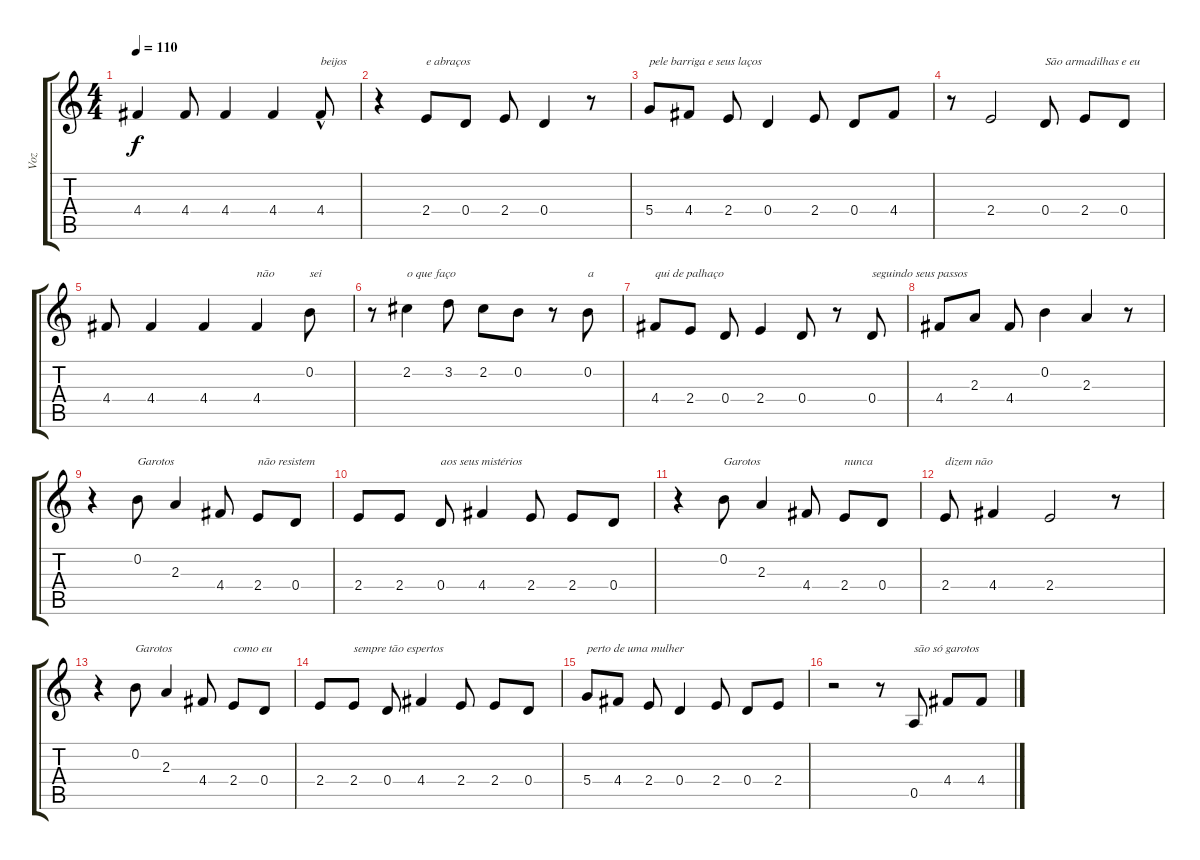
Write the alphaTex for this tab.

\track ("Voz" "Voz") {instrument contrabass}
\staff {score tabs}
\tuning (E4 B3 G3 D3 A2 E2) {hide}
\ts (4 4)
\tempo 110
\clef g2
\ks c
4.4.4{dy f} 4.4.8 4.4.4 4.4.4 4.4{hac}.8{txt "beijos"} |
r.4 2.4.8{txt "e abraços"} 0.4.8 2.4.8 0.4.4 r.8 |
5.4.8{txt "pele barriga e seus laços"} 4.4.8 2.4.8 0.4.4 2.4.8 0.4.8 4.4.8 |
r.8 2.4.2 0.4.8{txt "São armadilhas e eu"} 2.4.8 0.4.8 |
4.4.8 4.4.4 4.4.4 4.4.4{txt "não"} 0.2.8{txt "sei"} |
r.8 2.2.4{txt "o que faço"} 3.2.8 2.2.8 0.2.8 r.8 0.2.8{txt "a"} |
4.4.8{txt "qui de palhaço"} 2.4.8 0.4.8 2.4.4 0.4.8 r.8 0.4.8{txt "seguindo seus passos"} |
4.4.8 2.3.8 4.4.8 0.2.4 2.3.4 r.8 |
r.4 0.2.8{txt "Garotos"} 2.3.4 4.4.8 2.4.8{txt "não resistem"} 0.4.8 |
2.4.8 2.4.8 0.4.8{txt "aos seus mistérios"} 4.4.4 2.4.8 2.4.8 0.4.8 |
r.4 0.2.8{txt "Garotos"} 2.3.4 4.4.8 2.4.8{txt "nunca"} 0.4.8 |
2.4.8{txt "dizem não"} 4.4.4 2.4.2 r.8 |
r.4 0.2.8{txt "Garotos"} 2.3.4 4.4.8 2.4.8{txt "como eu"} 0.4.8 |
2.4.8 2.4.8{txt "sempre tão espertos"} 0.4.8 4.4.4 2.4.8 2.4.8 0.4.8 |
5.4.8{txt "perto de uma mulher"} 4.4.8 2.4.8 0.4.4 2.4.8 0.4.8 2.4.8 |
r.2 r.8 0.5.8{txt "são só garotos"} 4.4.8 4.4.8
